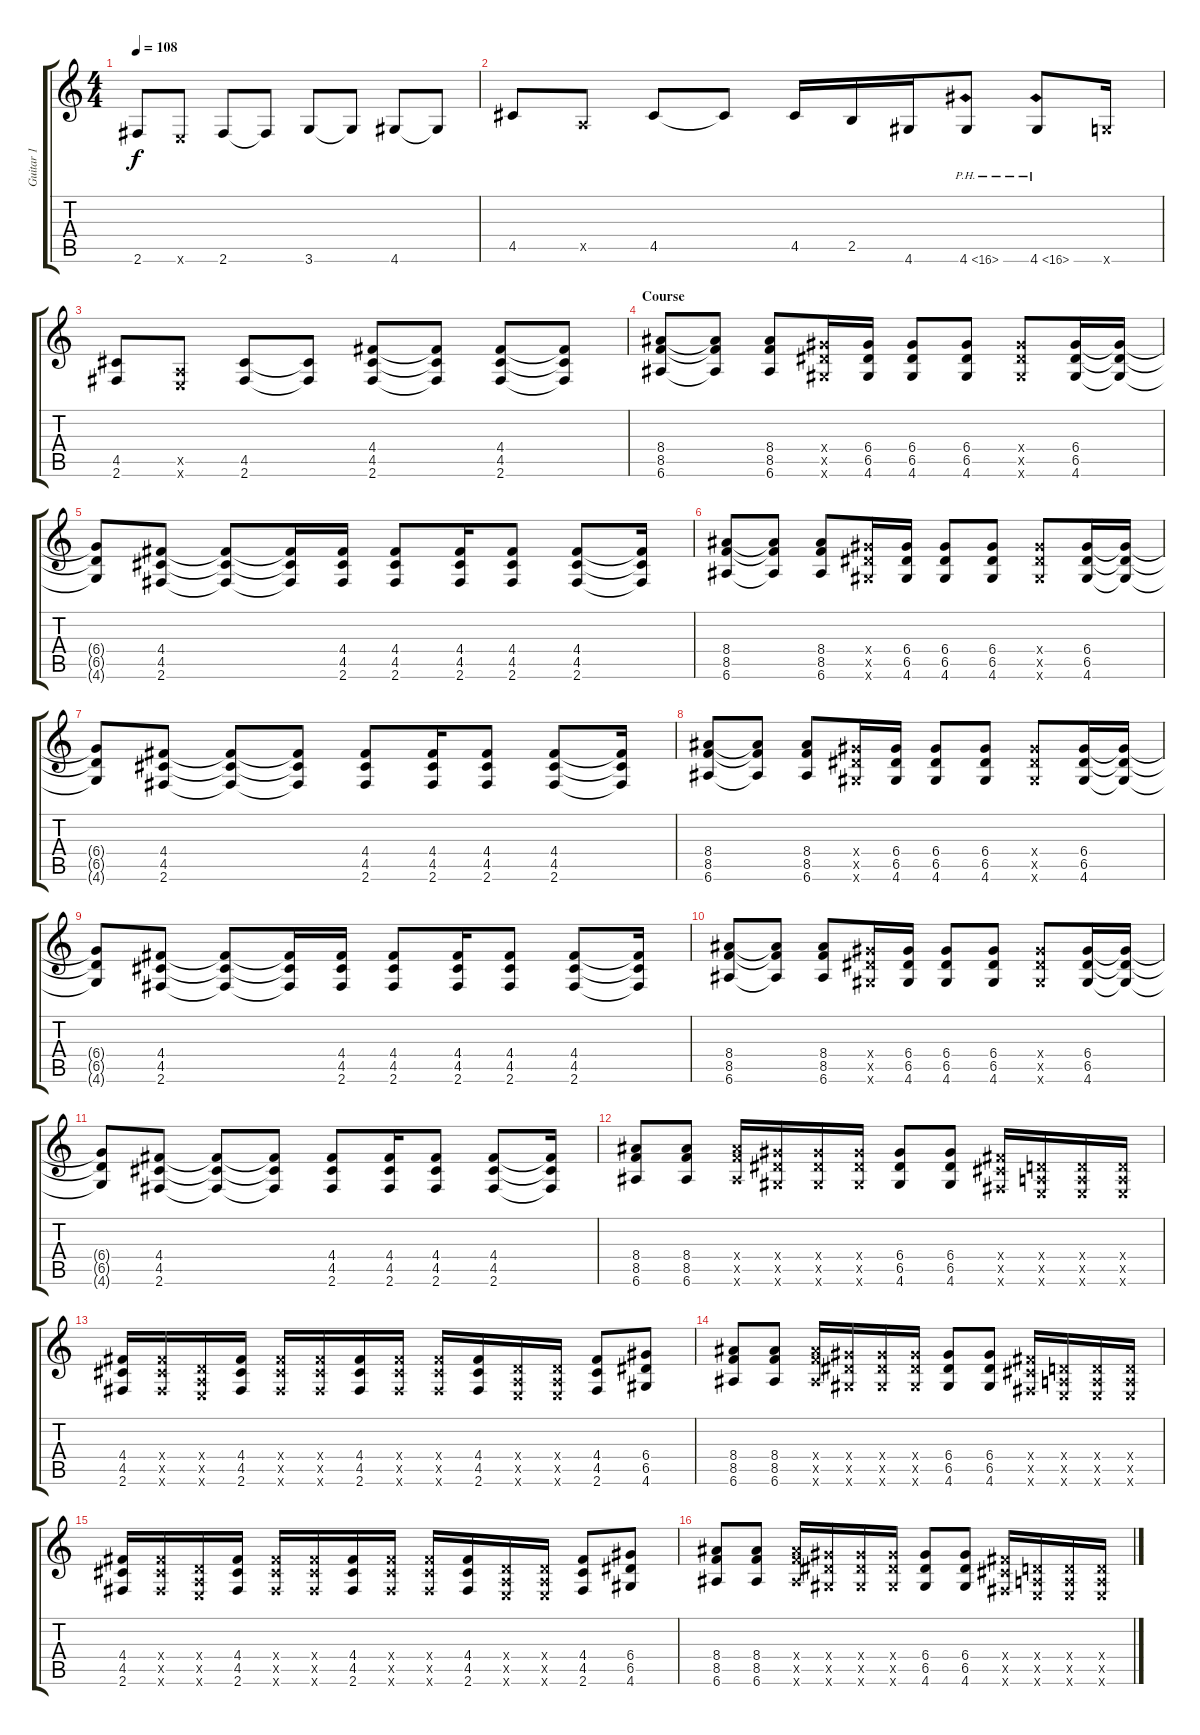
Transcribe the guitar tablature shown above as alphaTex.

\track ("Guitar 1" "Guitar 1") {instrument overdrivenguitar}
\staff {score tabs}
\tuning (E4 B3 G3 D3 A2 E2) {hide}
\ts (4 4)
\tempo 108
\clef g2
\ks c
2.6.8{dy f} 0.6{x}.8 2.6.8 2.6{t}.8 3.6.8 3.6{t}.8 4.6.8 4.6{t}.8 |
4.5.8 0.5{x}.8 4.5.8 4.5{t}.8 4.5.16 2.5.16 4.6.16 4.6{ph 12}.8 4.6{ph 12}.8 3.6{x}.16 |
(4.5 2.6).8{volume 13} (0.5{x} 0.6{x}).8 (4.5 2.6).8 (4.5{t} 2.6{t}).8 (4.4 4.5 2.6).8 (4.4{t} 4.5{t} 2.6{t}).8 (4.4 4.5 2.6).8 (4.4{t} 4.5{t} 2.6{t}).8 |
\section ("" "Course")
(8.4 8.5 6.6).8 (8.4{t} 8.5{t} 6.6{t}).8 (8.4 8.5 6.6).8 (6.4{x} 6.5{x} 4.6{x}).16 (6.4 6.5 4.6).16 (6.4 6.5 4.6).8 (6.4 6.5 4.6).8 (6.4{x} 6.5{x} 4.6{x}).8 (6.4 6.5 4.6).16 (6.4{t} 6.5{t} 4.6{t}).16 |
(6.4{t} 6.5{t} 4.6{t}).8 (4.4 4.5 2.6).8 (4.4{t} 4.5{t} 2.6{t}).8 (4.4{t} 4.5{t} 2.6{t}).16 (4.4 4.5 2.6).16 (4.4 4.5 2.6).8 (4.4 4.5 2.6).16 (4.4 4.5 2.6).8 (4.4 4.5 2.6).8 (4.4{t} 4.5{t} 2.6{t}).16 |
(8.4 8.5 6.6).8 (8.4{t} 8.5{t} 6.6{t}).8 (8.4 8.5 6.6).8 (6.4{x} 6.5{x} 4.6{x}).16 (6.4 6.5 4.6).16 (6.4 6.5 4.6).8 (6.4 6.5 4.6).8 (6.4{x} 6.5{x} 4.6{x}).8 (6.4 6.5 4.6).16 (6.4{t} 6.5{t} 4.6{t}).16 |
(6.4{t} 6.5{t} 4.6{t}).8 (4.4 4.5 2.6).8 (4.4{t} 4.5{t} 2.6{t}).8 (4.4{t} 4.5{t} 2.6{t}).8 (4.4 4.5 2.6).8 (4.4 4.5 2.6).16 (4.4 4.5 2.6).8 (4.4 4.5 2.6).8 (4.4{t} 4.5{t} 2.6{t}).16 |
(8.4 8.5 6.6).8 (8.4{t} 8.5{t} 6.6{t}).8 (8.4 8.5 6.6).8 (6.4{x} 6.5{x} 4.6{x}).16 (6.4 6.5 4.6).16 (6.4 6.5 4.6).8 (6.4 6.5 4.6).8 (6.4{x} 6.5{x} 4.6{x}).8 (6.4 6.5 4.6).16 (6.4{t} 6.5{t} 4.6{t}).16 |
(6.4{t} 6.5{t} 4.6{t}).8 (4.4 4.5 2.6).8 (4.4{t} 4.5{t} 2.6{t}).8 (4.4{t} 4.5{t} 2.6{t}).16 (4.4 4.5 2.6).16 (4.4 4.5 2.6).8 (4.4 4.5 2.6).16 (4.4 4.5 2.6).8 (4.4 4.5 2.6).8 (4.4{t} 4.5{t} 2.6{t}).16 |
(8.4 8.5 6.6).8 (8.4{t} 8.5{t} 6.6{t}).8 (8.4 8.5 6.6).8 (6.4{x} 6.5{x} 4.6{x}).16 (6.4 6.5 4.6).16 (6.4 6.5 4.6).8 (6.4 6.5 4.6).8 (6.4{x} 6.5{x} 4.6{x}).8 (6.4 6.5 4.6).16 (6.4{t} 6.5{t} 4.6{t}).16 |
(6.4{t} 6.5{t} 4.6{t}).8 (4.4 4.5 2.6).8 (4.4{t} 4.5{t} 2.6{t}).8 (4.4{t} 4.5{t} 2.6{t}).8 (4.4 4.5 2.6).8 (4.4 4.5 2.6).16 (4.4 4.5 2.6).8 (4.4 4.5 2.6).8 (4.4{t} 4.5{t} 2.6{t}).16 |
(8.4 8.5 6.6).8 (8.4 8.5 6.6).8 (8.4{x} 8.5{x} 6.6{x}).16 (6.4{x} 6.5{x} 4.6{x}).16 (6.4{x} 6.5{x} 4.6{x}).16 (6.4{x} 6.5{x} 4.6{x}).16 (6.4 6.5 4.6).8 (6.4 6.5 4.6).8 (4.4{x} 4.5{x} 2.6{x}).16 (0.4{x} 0.5{x} 0.6{x}).16 (0.4{x} 0.5{x} 0.6{x}).16 (0.4{x} 0.5{x} 0.6{x}).16 |
(4.4 4.5 2.6).16 (4.4{x} 4.5{x} 2.6{x}).16 (0.4{x} 0.5{x} 0.6{x}).16 (4.4 4.5 2.6).16 (4.4{x} 4.5{x} 2.6{x}).16 (4.4{x} 4.5{x} 2.6{x}).16 (4.4 4.5 2.6).16 (4.4{x} 4.5{x} 2.6{x}).16 (4.4{x} 4.5{x} 2.6{x}).16 (4.4 4.5 2.6).16 (0.4{x} 0.5{x} 0.6{x}).16 (0.4{x} 0.5{x} 0.6{x}).16 (4.4 4.5 2.6).8 (6.4 6.5 4.6).8 |
(8.4 8.5 6.6).8 (8.4 8.5 6.6).8 (8.4{x} 8.5{x} 6.6{x}).16 (6.4{x} 6.5{x} 4.6{x}).16 (6.4{x} 6.5{x} 4.6{x}).16 (6.4{x} 6.5{x} 4.6{x}).16 (6.4 6.5 4.6).8 (6.4 6.5 4.6).8 (4.4{x} 4.5{x} 2.6{x}).16 (0.4{x} 0.5{x} 0.6{x}).16 (0.4{x} 0.5{x} 0.6{x}).16 (0.4{x} 0.5{x} 0.6{x}).16 |
(4.4 4.5 2.6).16 (4.4{x} 4.5{x} 2.6{x}).16 (0.4{x} 0.5{x} 0.6{x}).16 (4.4 4.5 2.6).16 (4.4{x} 4.5{x} 2.6{x}).16 (4.4{x} 4.5{x} 2.6{x}).16 (4.4 4.5 2.6).16 (4.4{x} 4.5{x} 2.6{x}).16 (4.4{x} 4.5{x} 2.6{x}).16 (4.4 4.5 2.6).16 (0.4{x} 0.5{x} 0.6{x}).16 (0.4{x} 0.5{x} 0.6{x}).16 (4.4 4.5 2.6).8 (6.4 6.5 4.6).8 |
(8.4 8.5 6.6).8 (8.4 8.5 6.6).8 (8.4{x} 8.5{x} 6.6{x}).16 (6.4{x} 6.5{x} 4.6{x}).16 (6.4{x} 6.5{x} 4.6{x}).16 (6.4{x} 6.5{x} 4.6{x}).16 (6.4 6.5 4.6).8 (6.4 6.5 4.6).8 (4.4{x} 4.5{x} 2.6{x}).16 (0.4{x} 0.5{x} 0.6{x}).16 (0.4{x} 0.5{x} 0.6{x}).16 (0.4{x} 0.5{x} 0.6{x}).16
